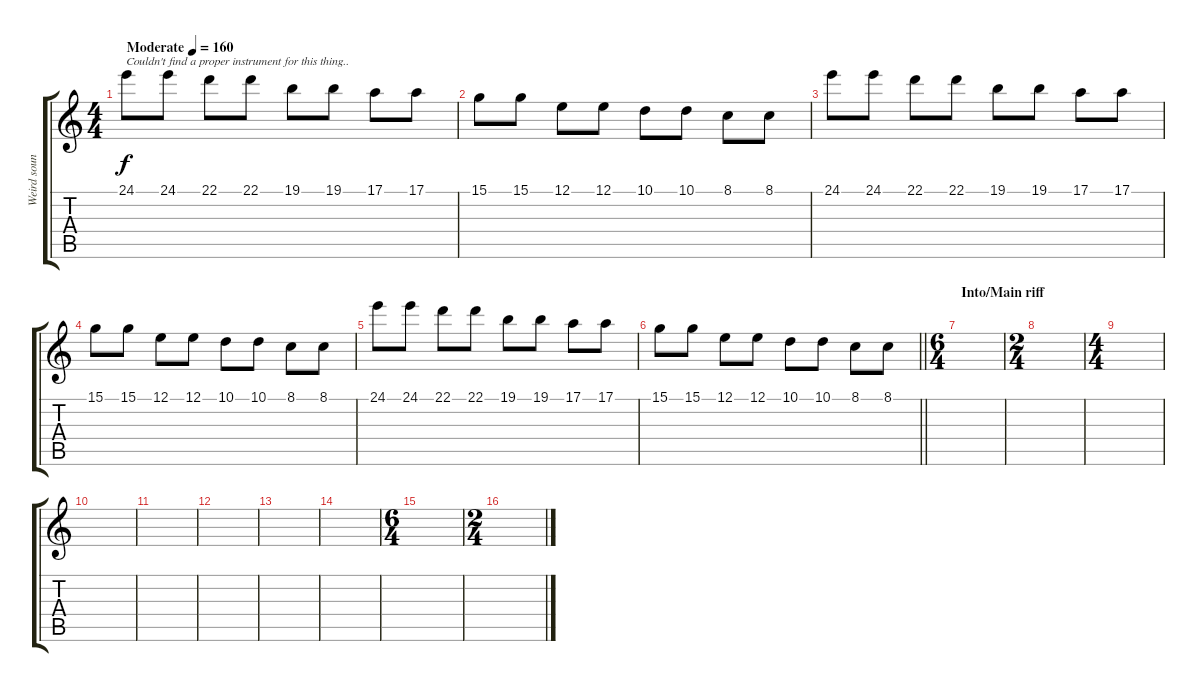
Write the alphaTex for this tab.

\track ("Weird sound" "Weird soun") {instrument electricpiano1}
\staff {score tabs}
\tuning (E4 B3 G3 D3 A2 E2) {hide}
\ts (4 4)
\tempo (160 "Moderate")
\clef g2
\ks c
24.1.8{txt "Couldn't find a proper instrument for this thing.." dy f instrument electricpiano1} 24.1.8 22.1.8 22.1.8 19.1.8 19.1.8 17.1.8 17.1.8 |
15.1.8 15.1.8 12.1.8 12.1.8 10.1.8 10.1.8 8.1.8 8.1.8 |
24.1.8 24.1.8 22.1.8 22.1.8 19.1.8 19.1.8 17.1.8 17.1.8 |
15.1.8 15.1.8 12.1.8 12.1.8 10.1.8 10.1.8 8.1.8 8.1.8 |
24.1.8 24.1.8 22.1.8 22.1.8 19.1.8 19.1.8 17.1.8 17.1.8 |
\barLineRight lightlight
15.1.8 15.1.8 12.1.8 12.1.8 10.1.8 10.1.8 8.1.8 8.1.8 |
\ts (6 4)
\section ("" "Into/Main riff")
|
\ts (2 4)
|
\ts (4 4)
|
|
|
|
|
|
\ts (6 4)
|
\ts (2 4)
